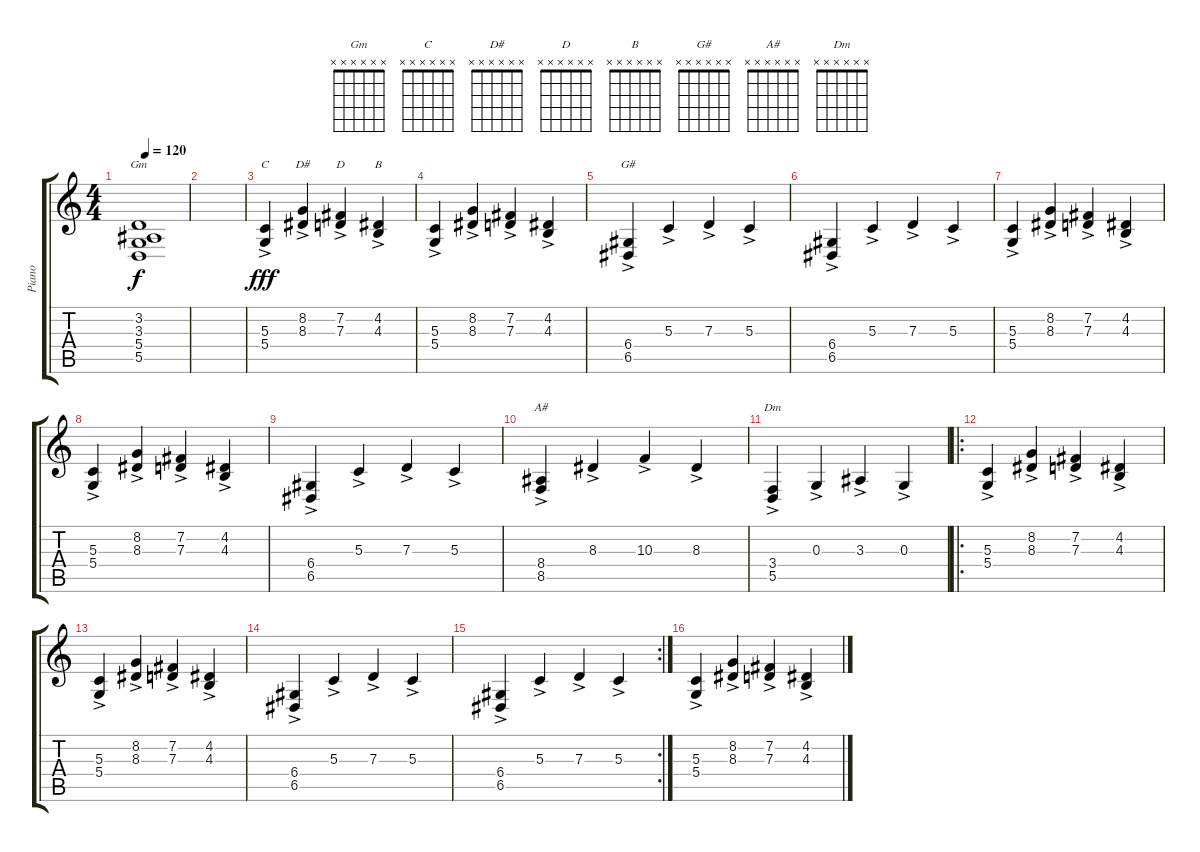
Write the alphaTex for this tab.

\track ("Piano" "Piano") {instrument brightacousticpiano}
\staff {score tabs}
\tuning (E4 B3 G3 D3 A2 E2) {hide}
\chord ("Gm" x x x x x x)
\chord ("C" x x x x x x)
\chord ("D#" x x x x x x)
\chord ("D" x x x x x x)
\chord ("B" x x x x x x)
\chord ("G#" x x x x x x)
\chord ("A#" x x x x x x)
\chord ("Dm" x x x x x x)
\ts (4 4)
\tempo 120
\clef g2
\ks c
(3.2 3.3 5.4 5.5).1{ch "Gm" dy f} |
|
(5.3{ac} 5.4{ac}).4{ch "C" dy fff} (8.2 8.3{ac}).4{ch "D#"} (7.2 7.3{ac}).4{ch "D"} (4.2 4.3{ac}).4{ch "B"} |
(5.3{ac} 5.4{ac}).4 (8.2 8.3{ac}).4 (7.2 7.3{ac}).4 (4.2 4.3{ac}).4 |
(6.4{ac} 6.5{ac}).4{ch "G#"} 5.3{ac}.4 7.3{ac}.4 5.3{ac}.4 |
(6.4{ac} 6.5{ac}).4 5.3{ac}.4 7.3{ac}.4 5.3{ac}.4 |
(5.3{ac} 5.4{ac}).4 (8.2 8.3{ac}).4 (7.2 7.3{ac}).4 (4.2 4.3{ac}).4 |
(5.3{ac} 5.4{ac}).4 (8.2 8.3{ac}).4 (7.2 7.3{ac}).4 (4.2 4.3{ac}).4 |
(6.4{ac} 6.5{ac}).4 5.3{ac}.4 7.3{ac}.4 5.3{ac}.4 |
(8.4{ac} 8.5{ac}).4{ch "A#"} 8.3{ac}.4 10.3{ac}.4 8.3{ac}.4 |
(3.4{ac} 5.5{ac}).4{ch "Dm"} 0.3{ac}.4 3.3{ac}.4 0.3{ac}.4 |
\ro
(5.3{ac} 5.4{ac}).4 (8.2 8.3{ac}).4 (7.2 7.3{ac}).4 (4.2 4.3{ac}).4 |
(5.3{ac} 5.4{ac}).4 (8.2 8.3{ac}).4 (7.2 7.3{ac}).4 (4.2 4.3{ac}).4 |
(6.4{ac} 6.5{ac}).4 5.3{ac}.4 7.3{ac}.4 5.3{ac}.4 |
\rc 2
(6.4{ac} 6.5{ac}).4 5.3{ac}.4 7.3{ac}.4 5.3{ac}.4 |
(5.3{ac} 5.4{ac}).4 (8.2 8.3{ac}).4 (7.2 7.3{ac}).4 (4.2 4.3{ac}).4
